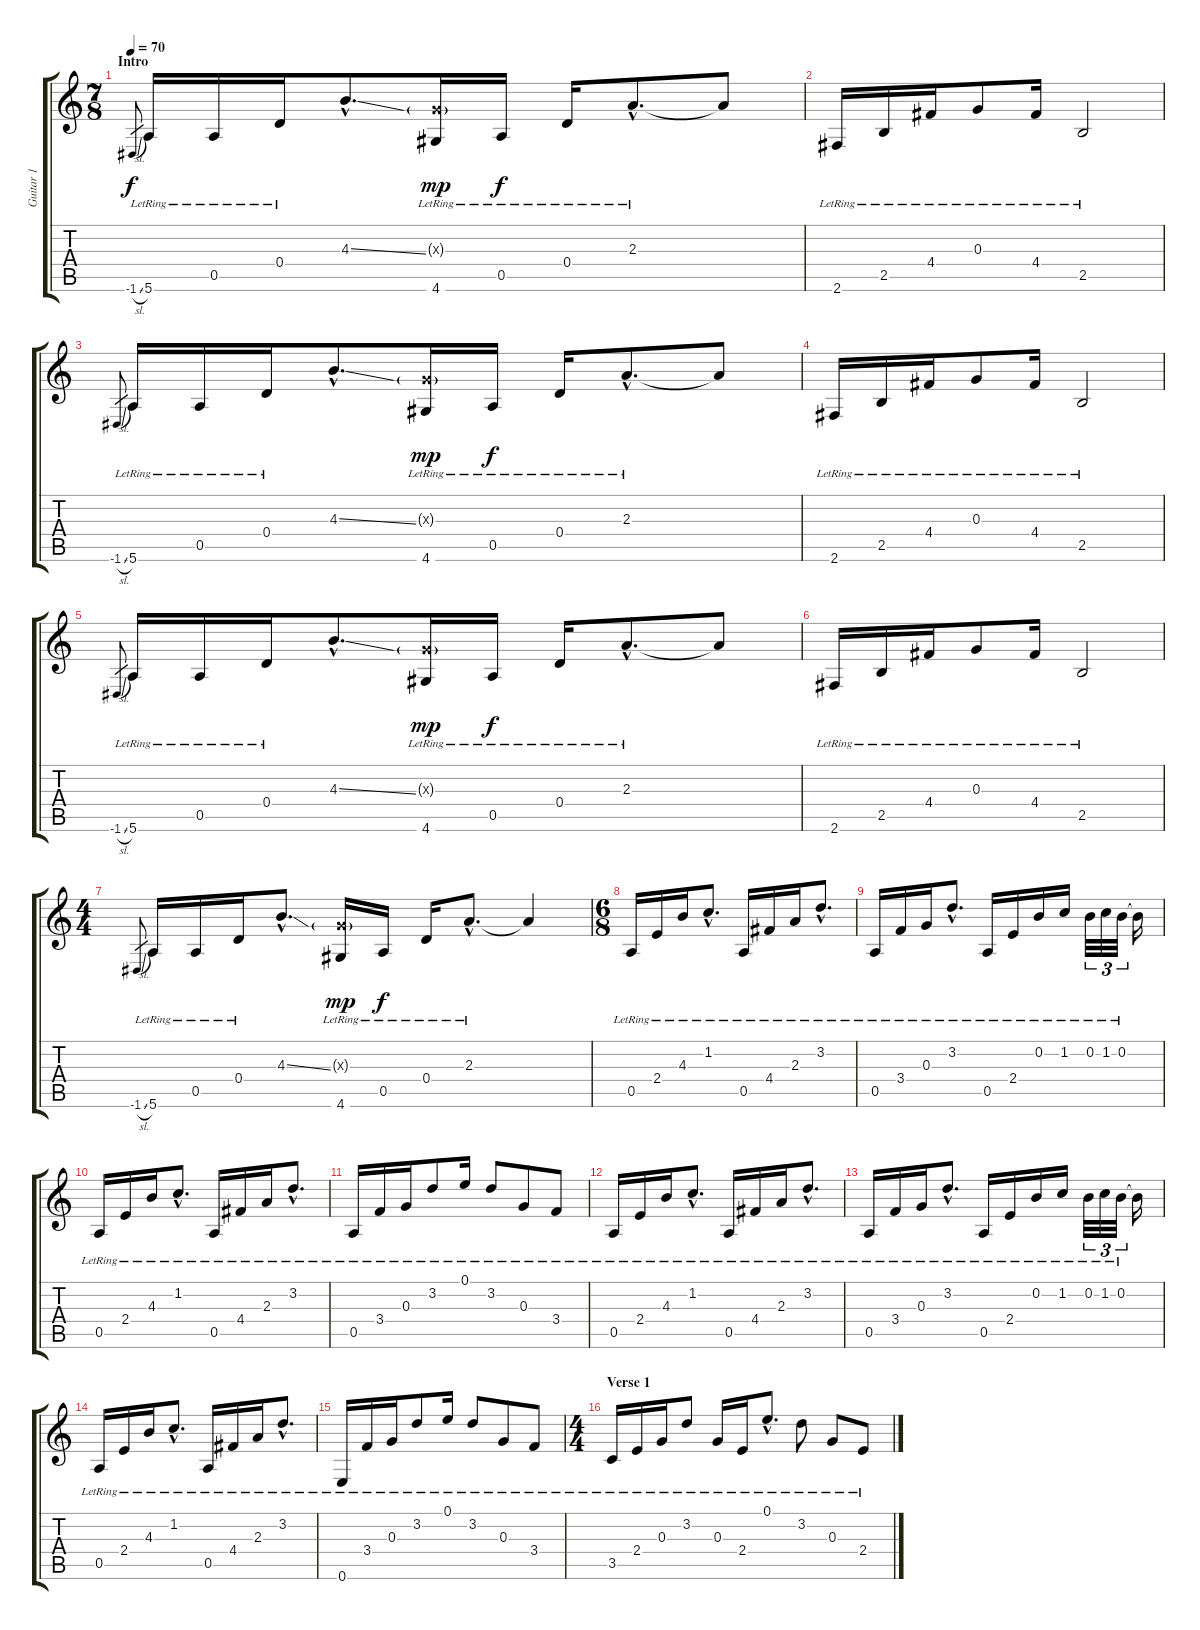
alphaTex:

\track ("Guitar 1" "Guitar 1") {instrument electricguitarjazz}
\staff {score tabs}
\tuning (E4 B3 G3 D3 A2 E2) {hide}
\ts (7 8)
\section ("" "Intro")
\tempo 70
\clef g2
\ks c
-1.6{sl}.8{gr dy f instrument electricguitarjazz} 5.6{lr}.16 0.5{lr}.16 0.4{lr}.16 4.3{ss hac}.8{d} (0.3{g x} 4.6{lr}).16{dy mp} 0.5{lr}.16{dy f} 0.4{lr}.16 2.3{hac lr}.8{d} 2.3{t}.8 |
2.6{lr}.16 2.5{lr}.16 4.4{lr}.16 0.3{lr}.8 4.4{lr}.16 2.5{lr}.2 |
-1.6{sl}.8{gr} 5.6{lr}.16 0.5{lr}.16 0.4{lr}.16 4.3{ss hac}.8{d} (0.3{g x} 4.6{lr}).16{dy mp} 0.5{lr}.16{dy f} 0.4{lr}.16 2.3{hac lr}.8{d} 2.3{t}.8 |
2.6{lr}.16 2.5{lr}.16 4.4{lr}.16 0.3{lr}.8 4.4{lr}.16 2.5{lr}.2 |
-1.6{sl}.8{gr} 5.6{lr}.16 0.5{lr}.16 0.4{lr}.16 4.3{ss hac}.8{d} (0.3{g x} 4.6{lr}).16{dy mp} 0.5{lr}.16{dy f} 0.4{lr}.16 2.3{hac lr}.8{d} 2.3{t}.8 |
2.6{lr}.16 2.5{lr}.16 4.4{lr}.16 0.3{lr}.8 4.4{lr}.16 2.5{lr}.2 |
\ts (4 4)
-1.6{sl}.8{gr} 5.6{lr}.16 0.5{lr}.16 0.4{lr}.16 4.3{ss hac}.8{d} (0.3{g x} 4.6{lr}).16{dy mp} 0.5{lr}.16{dy f} 0.4{lr}.16 2.3{hac lr}.8{d} 2.3{t}.4 |
\ts (6 8)
0.5{lr}.16 2.4{lr}.16 4.3{lr}.16 1.2{hac lr}.8{d} 0.5{lr}.16 4.4{lr}.16 2.3{lr}.16 3.2{hac lr}.8{d} |
0.5{lr}.16 3.4{lr}.16 0.3{lr}.16 3.2{hac lr}.8{d} 0.5{lr}.16 2.4{lr}.16 0.2{lr}.16 1.2{lr}.16 0.2{lr}.32{tu (3 2)} 1.2{lr}.32{tu (3 2)} 0.2{lr}.32{tu (3 2)} 0.2{t}.16 |
0.5{lr}.16 2.4{lr}.16 4.3{lr}.16 1.2{hac lr}.8{d} 0.5{lr}.16 4.4{lr}.16 2.3{lr}.16 3.2{hac lr}.8{d} |
0.5{lr}.16 3.4{lr}.16 0.3{lr}.16 3.2{lr}.8 0.1{lr}.16 3.2{lr}.8 0.3{lr}.8 3.4{lr}.8 |
0.5{lr}.16 2.4{lr}.16 4.3{lr}.16 1.2{hac lr}.8{d} 0.5{lr}.16 4.4{lr}.16 2.3{lr}.16 3.2{hac lr}.8{d} |
0.5{lr}.16 3.4{lr}.16 0.3{lr}.16 3.2{hac lr}.8{d} 0.5{lr}.16 2.4{lr}.16 0.2{lr}.16 1.2{lr}.16 0.2{lr}.32{tu (3 2)} 1.2{lr}.32{tu (3 2)} 0.2{lr}.32{tu (3 2)} 0.2{t}.16 |
0.5{lr}.16 2.4{lr}.16 4.3{lr}.16 1.2{hac lr}.8{d} 0.5{lr}.16 4.4{lr}.16 2.3{lr}.16 3.2{hac lr}.8{d} |
0.6{lr}.16 3.4{lr}.16 0.3{lr}.16 3.2{lr}.8 0.1{lr}.16 3.2{lr}.8 0.3{lr}.8 3.4{lr}.8 |
\ts (4 4)
\section ("" "Verse 1")
3.5{lr}.16 2.4{lr}.16 0.3{lr}.16 3.2{lr}.8 0.3{lr}.16 2.4{lr}.16 0.1{hac lr}.8{d} 3.2{lr}.8 0.3{lr}.8 2.4{lr}.8
